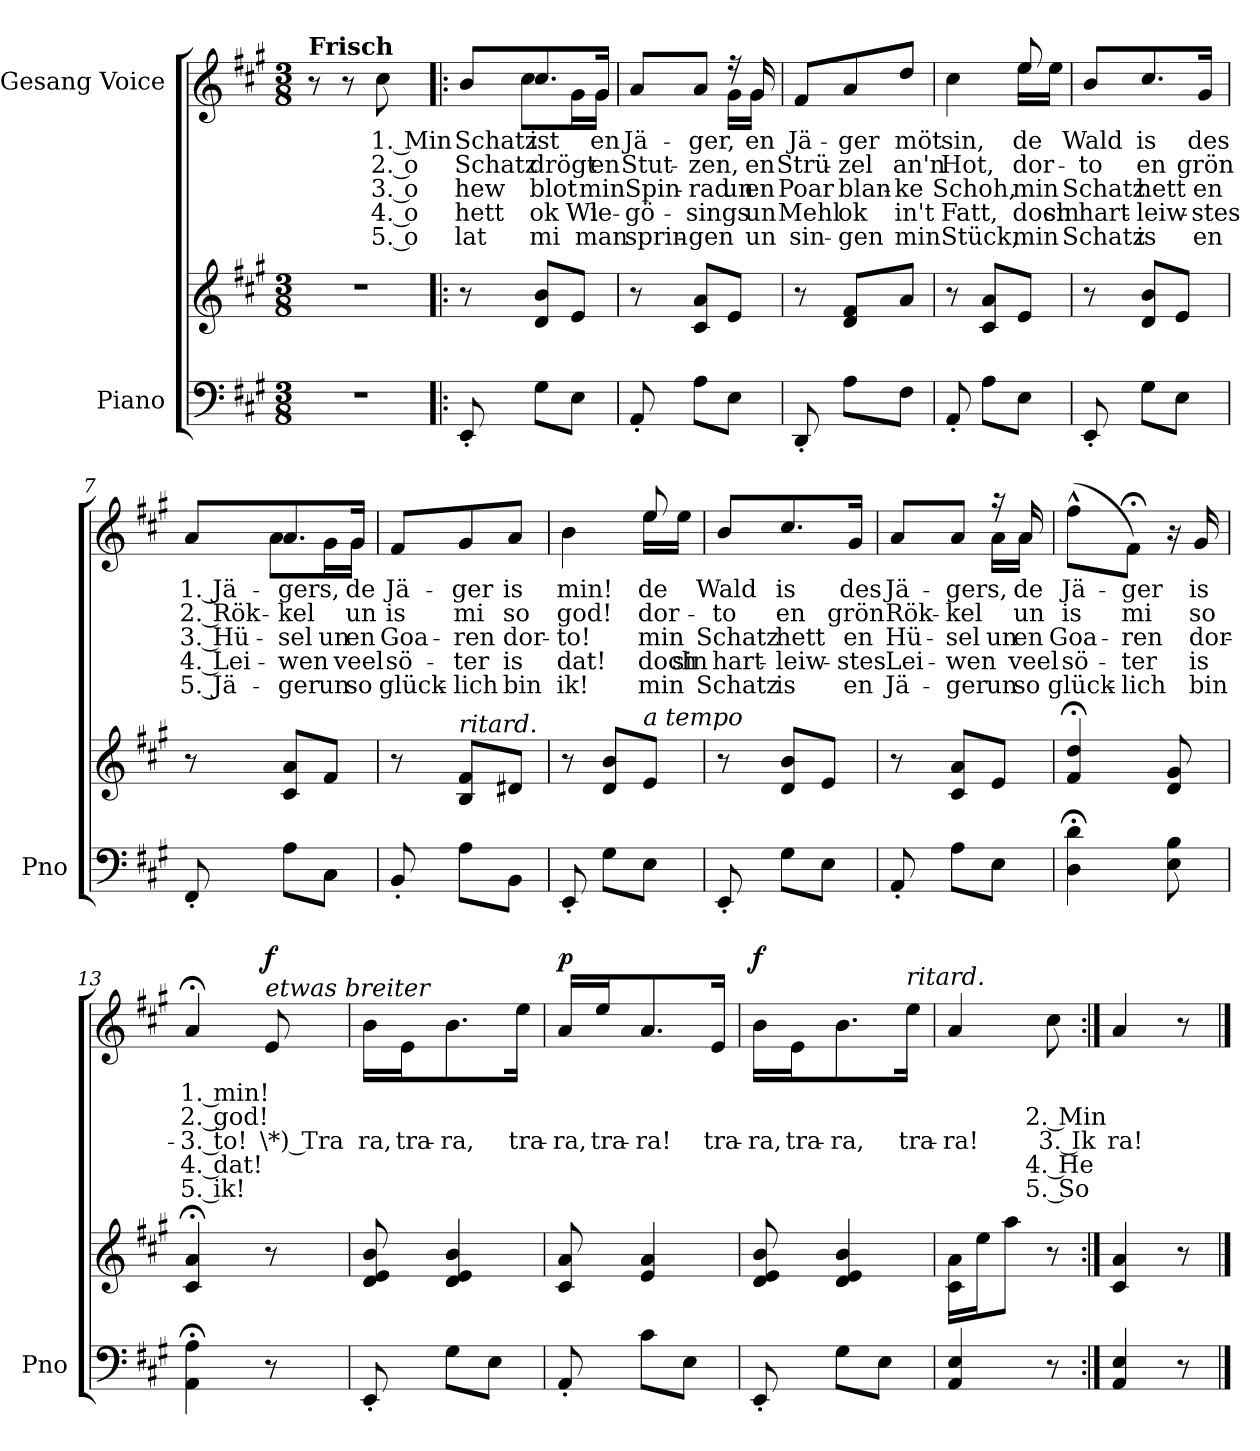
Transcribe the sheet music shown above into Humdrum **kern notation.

**kern	**kern	**kern	**text	**text	**text	**text	**text	**dynam
*part2	*part2	*part1	*part1	*part1	*part1	*part1	*part1	*part1
*staff3	*staff2	*staff1	*staff1	*staff1	*staff1	*staff1	*staff1	*staff1
*I"Piano	*	*I"Gesang Voice	*	*	*	*	*	*
*I'Pno	*	*	*	*	*	*	*	*
*clefF4	*clefG2	*clefG2	*	*	*	*	*	*
*k[f#c#g#]	*k[f#c#g#]	*k[f#c#g#]	*	*	*	*	*	*
*M3/8	*M3/8	*M3/8	*	*	*	*	*	*
=1	=1	=1	=1	=1	=1	=1	=1	=1
!	!	!LO:TX:a:B:t=Frisch	!	!	!	!	!	!
4.r	4.r	8r	.	.	.	.	.	.
.	.	8r	.	.	.	.	.	.
.	.	8cc#\	1. Min	2. o	3. o	4. o	5. o	.
=2!|:	=2!|:	=2!|:	=2!|:	=2!|:	=2!|:	=2!|:	=2!|:	=2!|:
*	*	*^	*	*	*	*	*	*
8EE'/	8r	8b/L	8ryy	Schatz	Schatz	hew	hett	lat	.
8G#\L	8d/ 8b/L	8.cc#/	8cc#\L	ist	drögt	blot	ok	mi	.
8E\J	8e/J	.	16g#\L	.	.	.	Wi	.	.
.	.	16g#/Jk	16g#\JJ	en	en	min	-le-	man	.
=3	=3	=3	=3	=3	=3	=3	=3	=3	=3
8AA'/	8r	8a/L	4ryy	Jä-	Stut-	Spin-	-gö-	sprin-	.
8A\L	8c#/ 8a/L	8a/J	.	-ger,	-zen,	-rad	-sings	-gen	.
8E\J	8e/J	16r	16g#\LL	.	.	un	.	.	.
.	.	16g#/	16g#\JJ	en	en	en	un	un	.
*	*	*v	*v	*	*	*	*	*	*
=4	=4	=4	=4	=4	=4	=4	=4	=4
8DD'/	8r	8f#/L	Jä-	Strü-	Poar	Mehl	sin-	.
8A\L	8d/ 8f#/L	8a/	-ger	-zel	blan-	ok	-gen	.
8F#\J	8a/J	8dd/J	möt	an'n	-ke	in't	min	.
=5	=5	=5	=5	=5	=5	=5	=5	=5
*	*	*^	*	*	*	*	*	*
8AA'/	8r	4cc#\	4ryy	sin,	Hot,	Schoh,	Fatt,	Stück,	.
8A\L	8c#/ 8a/L	.	.	.	.	.	.	.	.
8E\J	8e/J	8ee/	16ee\LL	de	dor-	min	doch	min	.
.	.	.	16ee\JJ	.	.	.	sin	.	.
*	*	*v	*v	*	*	*	*	*	*
=6	=6	=6	=6	=6	=6	=6	=6	=6
8EE'/	8r	8b/L	Wald	-to	Schatz	hart-	Schatz	.
8G#\L	8d/ 8b/L	8.cc#/	is	en	hett	-leiw-	is	.
8E\J	8e/J	.	.	.	.	.	.	.
.	.	16g#/Jk	des	grön	en	-stes	en	.
=7	=7	=7	=7	=7	=7	=7	=7	=7
*	*	*^	*	*	*	*	*	*
8FF#'/	8r	8a/L	8ryy	1. Jä-	2. Rök-	3. Hü-	4. Lei-	5. Jä-	.
8A\L	8c#/ 8a/L	8.a/	8a\L	-gers,	-kel	-sel	-wen	-ger	.
8C#\J	8f#/J	.	16g#\L	.	.	un	.	un	.
.	.	16g#/Jk	16g#\JJ	de	un	en	veel	so	.
*	*	*v	*v	*	*	*	*	*	*
=8	=8	=8	=8	=8	=8	=8	=8	=8
8BB'/	8r	8f#/L	Jä-	is	Goa-	sö-	glück-	.
!	!LO:TX:a:i:t=ritard.	!	!	!	!	!	!	!
8A\L	8B/ 8f#/L	8g#/	-ger	mi	-ren	-ter	-lich	.
8BB\J	8d#X/J	8a/J	is	so	dor-	is	bin	.
=9	=9	=9	=9	=9	=9	=9	=9	=9
*	*	*^	*	*	*	*	*	*
8EE'/	8r	4b\	4ryy	min!	god!	-to!	dat!	ik!	.
8G#\L	8d/ 8b/L	.	.	.	.	.	.	.	.
!	!LO:TX:a:i:t=a tempo	!	!	!	!	!	!	!	!
8E\J	8e/J	8ee/	16ee!\LL	de	dor-	min	doch	min	.
.	.	.	16ee\JJ	.	.	.	sin	.	.
*	*	*v	*v	*	*	*	*	*	*
=10	=10	=10	=10	=10	=10	=10	=10	=10
8EE'/	8r	8b/L	Wald	-to	Schatz	hart-	Schatz	.
8G#\L	8d/ 8b/L	8.cc#/	is	en	hett	-leiw-	is	.
8E\J	8e/J	.	.	.	.	.	.	.
.	.	16g#/Jk	des	grön	en	-stes	en	.
=11	=11	=11	=11	=11	=11	=11	=11	=11
*	*	*^	*	*	*	*	*	*
8AA'/	8r	8a/L	8ryy	Jä-	Rök-	Hü-	Lei-	Jä-	.
8A\L	8c#/ 8a/L	8a/J	8ryy	-gers,	-kel	-sel	-wen	-ger	.
8E\J	8e/J	16r	16a\LL	.	.	un	.	un	.
.	.	16a/	16a\JJ	de	un	en	veel	so	.
*	*	*v	*v	*	*	*	*	*	*
=12	=12	=12	=12	=12	=12	=12	=12	=12
4D\;< 4d\;<	4f#/;< 4dd/;<	(8ff#^^\L	Jä-	is	Goa-	sö-	glück-	.
.	.	8f#;<\J)	-ger	mi	-ren	-ter	-lich	.
8E\ 8B\	8d/ 8g#/	16r	.	.	.	.	.	.
.	.	16g#/	is	so	dor-	is	bin	.
=13	=13	=13	=13	=13	=13	=13	=13	=13
4AA\;< 4A\;<	4c#/;< 4a/;<	4a;</	1. min!	2. god!	-3. to!	4. dat!	5. ik!	.
!	!	!LO:TX:a:i:t=etwas breiter	!	!	!	!	!	!
!	!	!	!	!	!	!	!	!LO:DY:a
8r	8r	8e/	.	.	\*) Tra	.	.	f
=14	=14	=14	=14	=14	=14	=14	=14	=14
8EE'/	8d/ 8e/ 8b/	16b\LL	.	.	-ra,	.	.	.
.	.	16e\J	.	.	tra-	.	.	.
8G#\L	4d/ 4e/ 4b/	8.b\	.	.	-ra,	.	.	.
8E\J	.	.	.	.	.	.	.	.
.	.	16ee\Jk	.	.	tra-	.	.	.
=15	=15	=15	=15	=15	=15	=15	=15	=15
!	!	!	!	!	!	!	!	!LO:DY:a
8AA'/	8c#/ 8a/	16a/LL	.	.	-ra,	.	.	p
.	.	16ee/J	.	.	tra-	.	.	.
8c#\L	4e/ 4a/	8.a/	.	.	-ra!	.	.	.
8E\J	.	.	.	.	.	.	.	.
.	.	16e/Jk	.	.	tra-	.	.	.
=16	=16	=16	=16	=16	=16	=16	=16	=16
!	!	!	!	!	!	!	!	!LO:DY:a
8EE'/	8d/ 8e/ 8b/	16b\LL	.	.	-ra,	.	.	f
.	.	16e\J	.	.	tra-	.	.	.
8G#\L	4d/ 4e/ 4b/	8.b\	.	.	-ra,	.	.	.
8E\J	.	.	.	.	.	.	.	.
!	!	!LO:TX:a:i:t=ritard.	!	!	!	!	!	!
.	.	16ee\Jk	.	.	tra-	.	.	.
=17	=17	=17	=17	=17	=17	=17	=17	=17
4AA/ 4E/	16c#\ 16a\LL	4a/	.	.	-ra!	.	.	.
.	16ee\J	.	.	.	.	.	.	.
.	8aa\J	.	.	.	.	.	.	.
8r	8r	8cc#\	.	2. Min	3. Ik	4. He	5. So	.
=18:|!	=18:|!	=18:|!	=18:|!	=18:|!	=18:|!	=18:|!	=18:|!	=18:|!
4AA/ 4E/	4c#/ 4a/	4a/	.	.	- ra!	.	.	.
8r	8r	8r	.	.	.	.	.	.
==	==	==	==	==	==	==	==	==
*-	*-	*-	*-	*-	*-	*-	*-	*-
